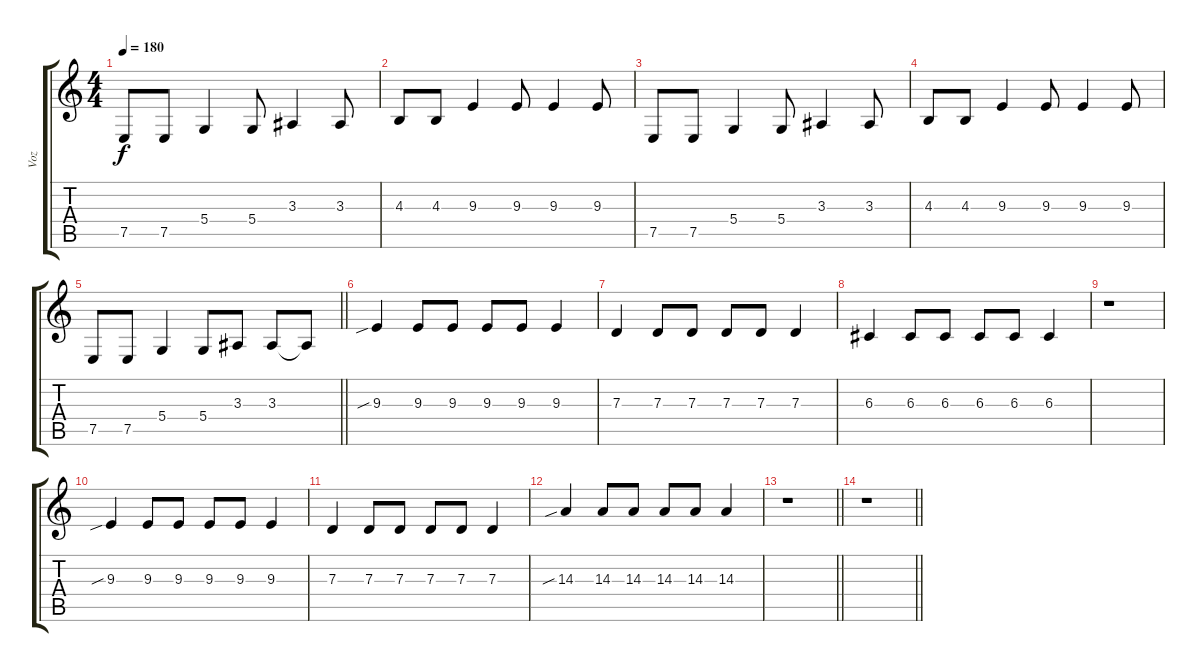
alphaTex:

\track ("Voz" "Voz") {instrument choiraahs}
\staff {score tabs}
\tuning (E4 B3 G3 D3 A2 E2) {hide}
\ts (4 4)
\tempo 180
\clef g2
\ks c
7.5.8{dy f} 7.5.8 5.4.4 5.4.8 3.3.4 3.3.8 |
4.3.8 4.3.8 9.3.4 9.3.8 9.3.4 9.3.8 |
7.5.8 7.5.8 5.4.4 5.4.8 3.3.4 3.3.8 |
4.3.8 4.3.8 9.3.4 9.3.8 9.3.4 9.3.8 |
\barLineRight lightlight
7.5.8 7.5.8 5.4.4 5.4.8 3.3.8 3.3.8 3.3{t}.8 |
9.3{sib}.4 9.3.8 9.3.8 9.3.8 9.3.8 9.3.4 |
7.3.4 7.3.8 7.3.8 7.3.8 7.3.8 7.3.4 |
6.3.4 6.3.8 6.3.8 6.3.8 6.3.8 6.3.4 |
r.1 |
9.3{sib}.4 9.3.8 9.3.8 9.3.8 9.3.8 9.3.4 |
7.3.4 7.3.8 7.3.8 7.3.8 7.3.8 7.3.4 |
14.3{sib}.4 14.3.8 14.3.8 14.3.8 14.3.8 14.3.4 |
\barLineRight lightlight
r.1 |
\barLineRight lightlight
r.1
